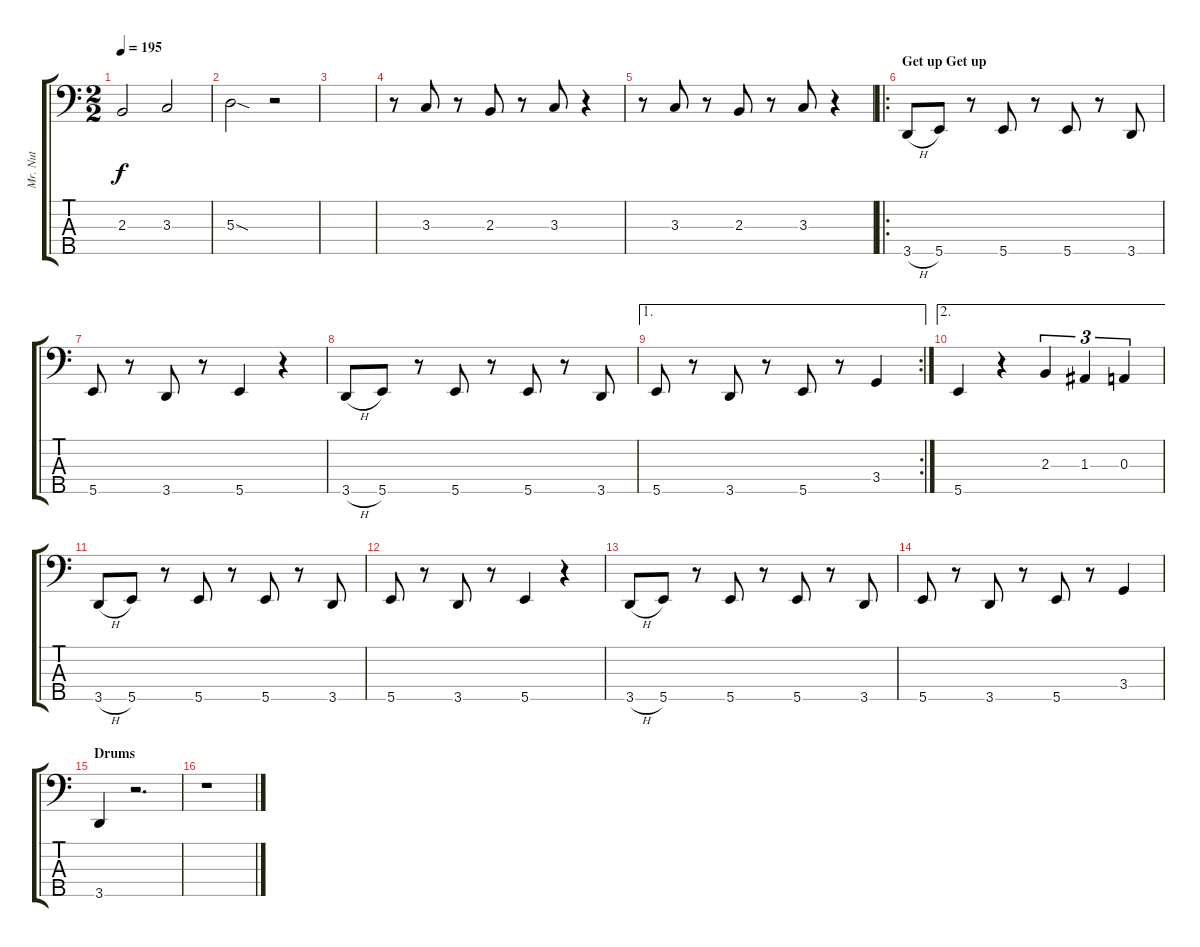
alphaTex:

\track ("Mr. Nut" "Mr. Nut") {instrument electricbassfinger}
\staff {score tabs}
\tuning (G2 D2 A1 E1 B0) {hide}
\ts (2 2)
\tempo 195
\clef f4
\ks c
2.3.2{dy f} 3.3.2 |
5.3{sod}.2 r.2 |
|
r.8 3.3.8 r.8 2.3.8 r.8 3.3.8 r.4 |
r.8 3.3.8 r.8 2.3.8 r.8 3.3.8 r.4 |
\ro
\section ("" "Get up Get up")
3.5{h}.8 5.5.8 r.8 5.5.8 r.8 5.5.8 r.8 3.5.8 |
5.5.8 r.8 3.5.8 r.8 5.5.4 r.4 |
3.5{h}.8 5.5.8 r.8 5.5.8 r.8 5.5.8 r.8 3.5.8 |
\ae 1
\rc 2
5.5.8 r.8 3.5.8 r.8 5.5.8 r.8 3.4.4 |
\ae 2
5.5.4 r.4 2.3.4{tu (3 2)} 1.3.4{tu (3 2)} 0.3.4{tu (3 2)} |
3.5{h}.8 5.5.8 r.8 5.5.8 r.8 5.5.8 r.8 3.5.8 |
5.5.8 r.8 3.5.8 r.8 5.5.4 r.4 |
3.5{h}.8 5.5.8 r.8 5.5.8 r.8 5.5.8 r.8 3.5.8 |
5.5.8 r.8 3.5.8 r.8 5.5.8 r.8 3.4.4 |
\section ("" "Drums")
3.5.4 r.2{d} |
r.1
